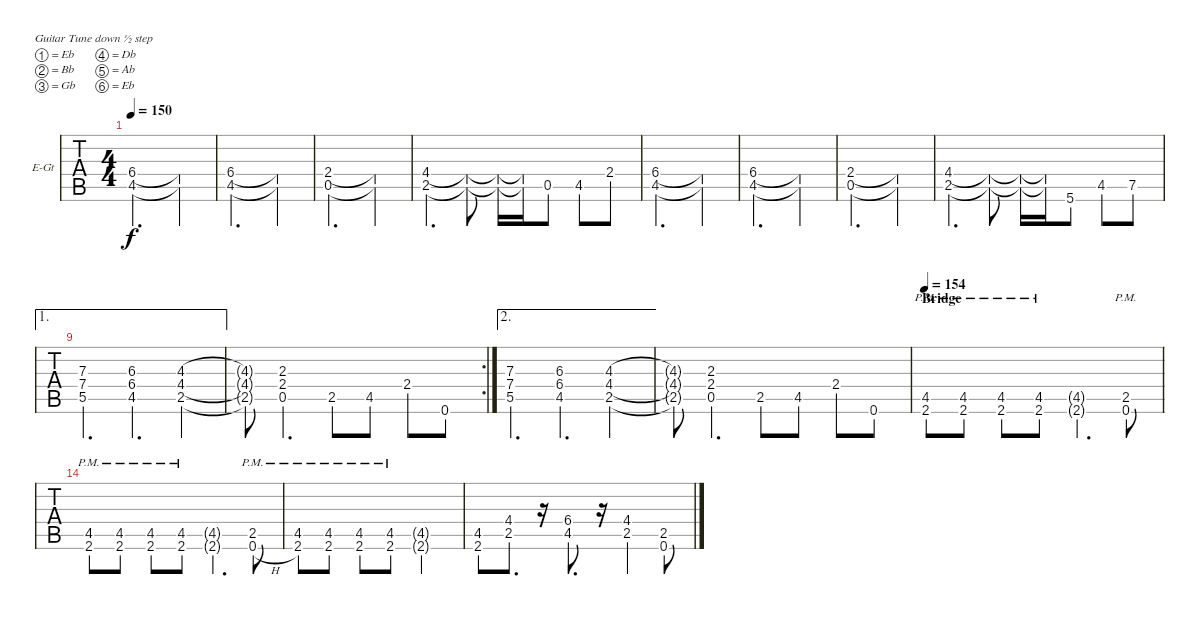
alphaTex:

\defaultSystemsLayout 4
\bracketExtendMode nobrackets
\firstSystemTrackNameOrientation horizontal
\otherSystemsTrackNameOrientation horizontal
\defaultBarNumberDisplay FirstOfSystem
\track ("Electric Guitar" "E-Gt") {instrument distortionguitar}
\staff {tabs}
\tuning (Eb4 Bb3 Gb3 Db3 Ab2 Eb2)
\ts (4 4)
\tempo 150
\clef g2
\ks c
(4.5 6.4).2{d dy f} (4.5{t} 6.4{t}).4 |
(4.5 6.4).2{d} (4.5{t} 6.4{t}).4 |
(0.5 2.4).2{d} (0.5{t} 2.4{t}).4 |
(2.5 4.4).4{d} (2.5{t} 4.4{t}).8 (2.5{t} 4.4{t}).16 (2.5{t} 4.4{t}).16 0.5.8 4.5.8 2.4.8 |
(4.5 6.4).2{d} (4.5{t} 6.4{t}).4 |
(4.5 6.4).2{d} (4.5{t} 6.4{t}).4 |
(0.5 2.4).2{d} (0.5{t} 2.4{t}).4 |
(2.5 4.4).4{d} (2.5{t} 4.4{t}).8 (2.5{t} 4.4{t}).16 (2.5{t} 4.4{t}).16 5.6.8 4.5.8 7.5.8 |
\ae 1
(7.3 7.4 5.5).4{d} (6.3 6.4 4.5).4{d} (4.3 4.4 2.5).4 |
\rc 2
(4.3{t} 4.4{t} 2.5{t}).8 (2.3 2.4 0.5).4{d} 2.5.8 4.5.8 2.4.8 0.6.8 |
\ae 2
(7.3 7.4 5.5).4{d} (6.3 6.4 4.5).4{d} (4.3 4.4 2.5).4 |
(4.3{t} 4.4{t} 2.5{t}).8 (2.3 2.4 0.5).4{d} 2.5.8 4.5.8 2.4.8 0.6.8 |
\section ("" "Bridge")
\tempo 154
(2.6{pm} 4.5{pm}).8 (2.6{pm} 4.5{pm}).8 (2.6{pm} 4.5{pm}).8 (2.6{pm} 4.5{pm}).8 (2.6{g} 4.5{g}).4{d} (0.6 2.5{pm}).8 |
(2.6{pm} 4.5{pm}).8 (2.6{pm} 4.5{pm}).8 (2.6{pm} 4.5{pm}).8 (2.6{pm} 4.5{pm}).8 (2.6{g} 4.5{g}).4{d} (0.6{h} 2.5{pm}).8 |
(2.6{pm} 4.5{pm}).8 (2.6{pm} 4.5{pm}).8 (2.6{pm} 4.5{pm}).8 (2.6{pm} 4.5{pm}).8 (2.6{g} 4.5{g}).2 |
(2.6 4.5).8 (2.5 4.4).8{d} r.16 (4.5 6.4).8{d} r.16 (2.5 4.4).4 (2.5 0.6).8
